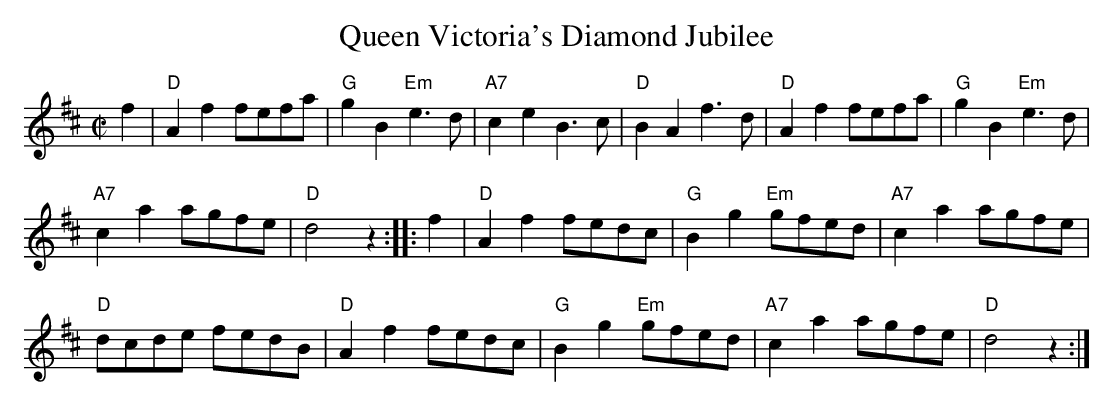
X:1
T: Queen Victoria's Diamond Jubilee
M: C|
L: 1/8
K: D
f2 |\
"D"A2f2 fefa | "G"g2B2 "Em"e3d  | "A7"c2e2 B3c | "D"B2A2 f3d | "D"A2f2 fefa | "G"g2B2 "Em"e3d  |
"A7"c2a2 agfe | "D"d4 z2 :: f2 | "D"A2f2 fedc | "G"B2g2 "Em"gfed | "A7"c2a2 agfe |
"D"dcde fedB | "D"A2f2 fedc | "G"B2g2 "Em"gfed | "A7"c2a2 agfe | "D"d4 z2 :|
